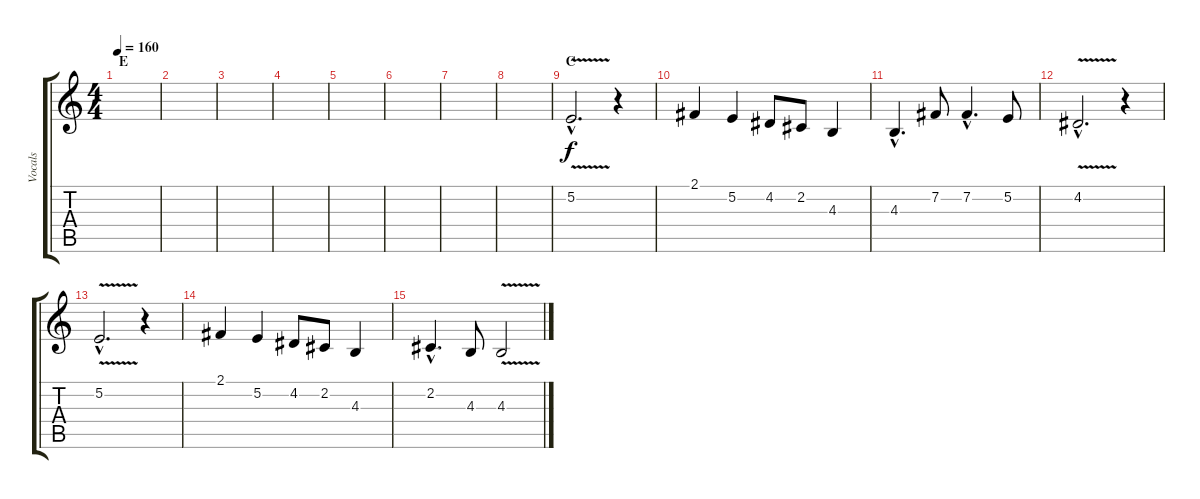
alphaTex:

\track ("Vocals" "Vocals") {instrument lead6voice}
\staff {score tabs}
\tuning (E4 B3 G3 D3 A2 D2) {hide}
\ts (4 4)
\section ("" "E")
\tempo 160
\clef g2
\ks c
|
|
|
|
|
|
|
|
\section ("" "C")
5.2{v hac}.2{d} r.4 |
2.1.4 5.2.4 4.2.8 2.2.8 4.3.4 |
4.3{hac}.4{d} 7.2.8 7.2{hac}.4{d} 5.2.8 |
4.2{v hac}.2{d} r.4 |
5.2{v hac}.2{d} r.4 |
2.1.4 5.2.4 4.2.8 2.2.8 4.3.4 |
2.2{hac}.4{d} 4.3.8 4.3{v}.2
